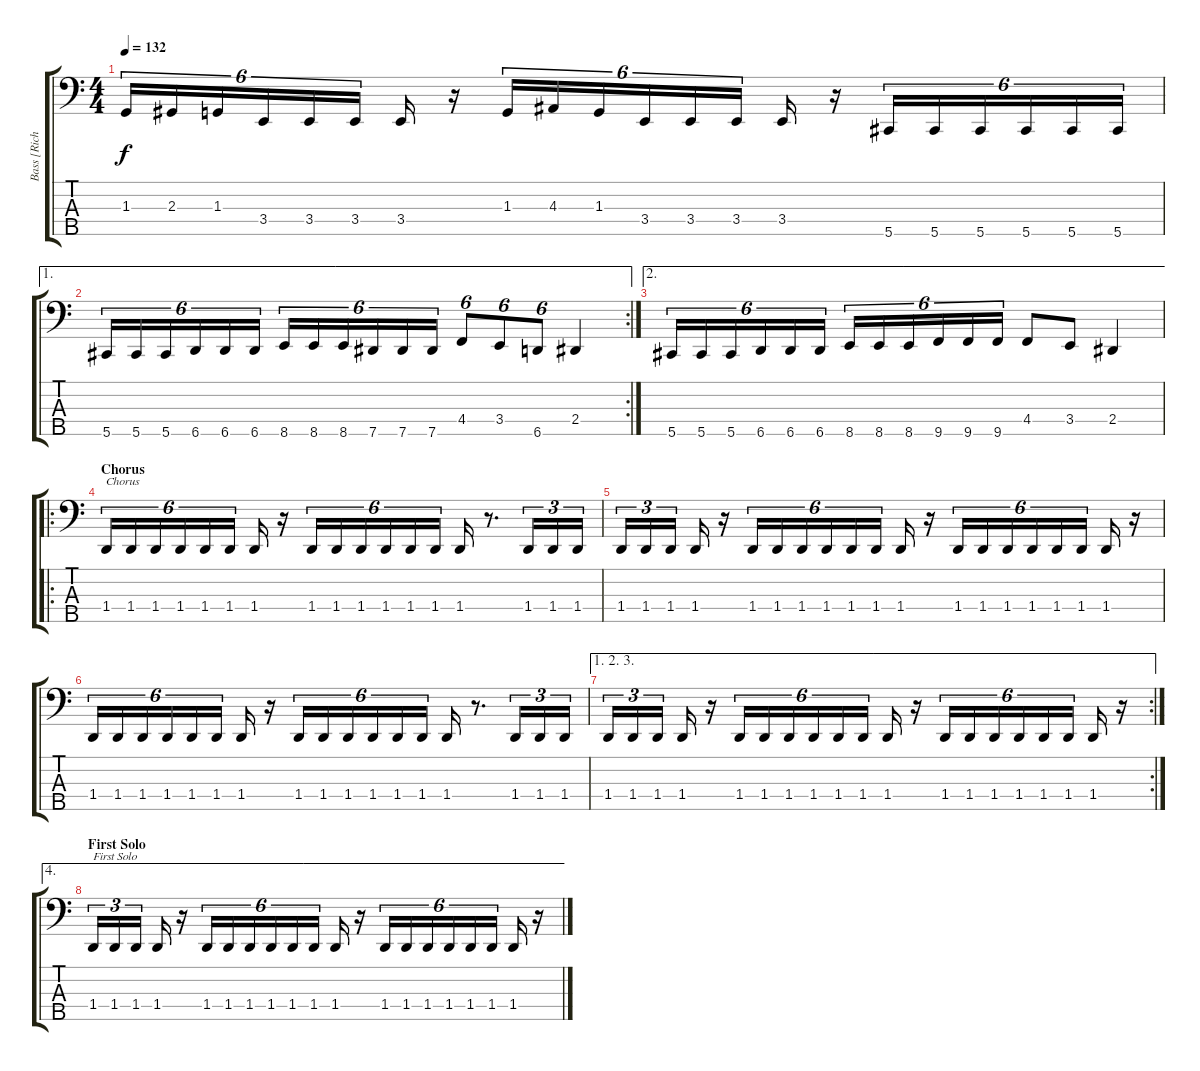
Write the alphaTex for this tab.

\track ("Bass [Richard]" "Bass [Rich") {instrument electricbasspick}
\staff {score tabs}
\tuning (E2 B1 Gb1 Db1 Ab0) {hide}
\ts (4 4)
\tempo 132
\clef f4
\ks c
1.3.16{tu (6 4) dy f} 2.3.16{tu (6 4)} 1.3.16{tu (6 4)} 3.4.16{tu (6 4)} 3.4.16{tu (6 4)} 3.4.16{tu (6 4)} 3.4.16 r.16 1.3.16{tu (6 4)} 4.3.16{tu (6 4)} 1.3.16{tu (6 4)} 3.4.16{tu (6 4)} 3.4.16{tu (6 4)} 3.4.16{tu (6 4)} 3.4.16 r.16 5.5.16{tu (6 4)} 5.5.16{tu (6 4)} 5.5.16{tu (6 4)} 5.5.16{tu (6 4)} 5.5.16{tu (6 4)} 5.5.16{tu (6 4)} |
\ae 1
\rc 2
5.5.16{tu (6 4)} 5.5.16{tu (6 4)} 5.5.16{tu (6 4)} 6.5.16{tu (6 4)} 6.5.16{tu (6 4)} 6.5.16{tu (6 4)} 8.5.16{tu (6 4)} 8.5.16{tu (6 4)} 8.5.16{tu (6 4)} 7.5.16{tu (6 4)} 7.5.16{tu (6 4)} 7.5.16{tu (6 4)} 4.4.8{tu (6 4)} 3.4.8{tu (6 4)} 6.5.8{tu (6 4)} 2.4.4 |
\ae 2
5.5.16{tu (6 4)} 5.5.16{tu (6 4)} 5.5.16{tu (6 4)} 6.5.16{tu (6 4)} 6.5.16{tu (6 4)} 6.5.16{tu (6 4)} 8.5.16{tu (6 4)} 8.5.16{tu (6 4)} 8.5.16{tu (6 4)} 9.5.16{tu (6 4)} 9.5.16{tu (6 4)} 9.5.16{tu (6 4)} 4.4.8 3.4.8 2.4.4 |
\ro
\section ("" "Chorus")
1.4.16{tu (6 4) txt "Chorus"} 1.4.16{tu (6 4)} 1.4.16{tu (6 4)} 1.4.16{tu (6 4)} 1.4.16{tu (6 4)} 1.4.16{tu (6 4)} 1.4.16 r.16 1.4.16{tu (6 4)} 1.4.16{tu (6 4)} 1.4.16{tu (6 4)} 1.4.16{tu (6 4)} 1.4.16{tu (6 4)} 1.4.16{tu (6 4)} 1.4.16 r.8{d} 1.4.16{tu (3 2)} 1.4.16{tu (3 2)} 1.4.16{tu (3 2)} |
1.4.16{tu (3 2)} 1.4.16{tu (3 2)} 1.4.16{tu (3 2)} 1.4.16 r.16 1.4.16{tu (6 4)} 1.4.16{tu (6 4)} 1.4.16{tu (6 4)} 1.4.16{tu (6 4)} 1.4.16{tu (6 4)} 1.4.16{tu (6 4)} 1.4.16 r.16 1.4.16{tu (6 4)} 1.4.16{tu (6 4)} 1.4.16{tu (6 4)} 1.4.16{tu (6 4)} 1.4.16{tu (6 4)} 1.4.16{tu (6 4)} 1.4.16 r.16 |
1.4.16{tu (6 4)} 1.4.16{tu (6 4)} 1.4.16{tu (6 4)} 1.4.16{tu (6 4)} 1.4.16{tu (6 4)} 1.4.16{tu (6 4)} 1.4.16 r.16 1.4.16{tu (6 4)} 1.4.16{tu (6 4)} 1.4.16{tu (6 4)} 1.4.16{tu (6 4)} 1.4.16{tu (6 4)} 1.4.16{tu (6 4)} 1.4.16 r.8{d} 1.4.16{tu (3 2)} 1.4.16{tu (3 2)} 1.4.16{tu (3 2)} |
\ae (1 2 3)
\rc 2
1.4.16{tu (3 2)} 1.4.16{tu (3 2)} 1.4.16{tu (3 2)} 1.4.16 r.16 1.4.16{tu (6 4)} 1.4.16{tu (6 4)} 1.4.16{tu (6 4)} 1.4.16{tu (6 4)} 1.4.16{tu (6 4)} 1.4.16{tu (6 4)} 1.4.16 r.16 1.4.16{tu (6 4)} 1.4.16{tu (6 4)} 1.4.16{tu (6 4)} 1.4.16{tu (6 4)} 1.4.16{tu (6 4)} 1.4.16{tu (6 4)} 1.4.16 r.16 |
\ae 4
\section ("" "First Solo")
1.4.16{tu (3 2) txt "First Solo"} 1.4.16{tu (3 2)} 1.4.16{tu (3 2)} 1.4.16 r.16 1.4.16{tu (6 4)} 1.4.16{tu (6 4)} 1.4.16{tu (6 4)} 1.4.16{tu (6 4)} 1.4.16{tu (6 4)} 1.4.16{tu (6 4)} 1.4.16 r.16 1.4.16{tu (6 4)} 1.4.16{tu (6 4)} 1.4.16{tu (6 4)} 1.4.16{tu (6 4)} 1.4.16{tu (6 4)} 1.4.16{tu (6 4)} 1.4.16 r.16
